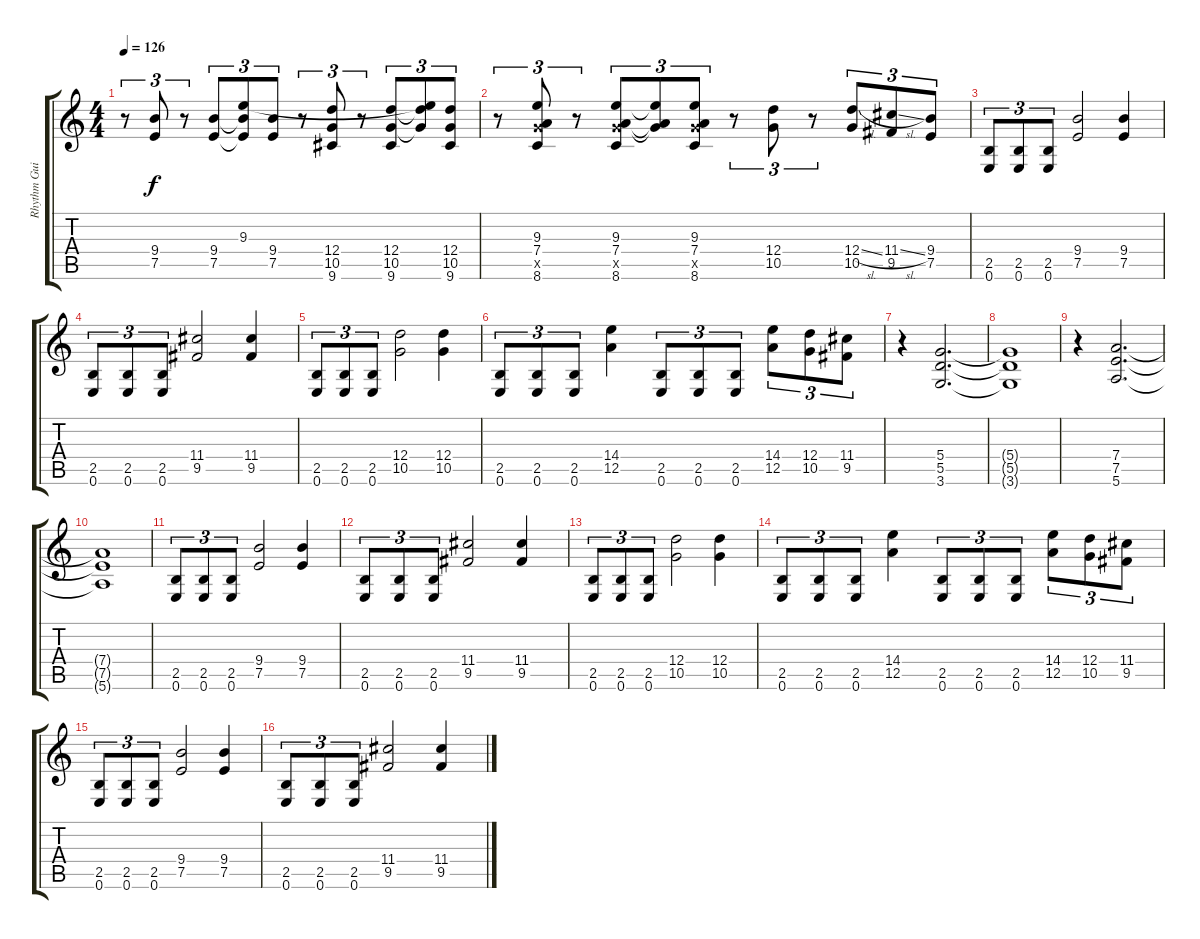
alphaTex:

\track ("Rhythm Guitar" "Rhythm Gui") {instrument overdrivenguitar}
\staff {score tabs}
\tuning (E4 B3 G3 D3 A2 E2) {hide}
\ts (4 4)
\tempo 126
\clef g2
\ks c
r.8{tu (3 2) dy f} (9.4 7.5).8{tu (3 2)} r.8{tu (3 2)} (9.4 7.5).8{tu (3 2)} (9.3{t} 9.4{t} 7.5{t}).8{tu (3 2)} (9.4 7.5).8{tu (3 2)} r.8{tu (3 2)} (12.4 10.5 9.6).8{tu (3 2)} r.8{tu (3 2)} (12.4 10.5 9.6).8{tu (3 2)} (9.3{t} 12.4{t} 10.5{t}).8{tu (3 2)} (12.4 10.5 9.6).8{tu (3 2)} |
r.8{tu (3 2)} (9.3 7.4 10.5{x} 8.6).8{tu (3 2)} r.8{tu (3 2)} (9.3 7.4 10.5{x} 8.6).8{tu (3 2)} (9.3{t} 7.4{t} 10.5{t}).8{tu (3 2)} (9.3 7.4 10.5{x} 8.6).8{tu (3 2)} r.8{tu (3 2)} (12.4 10.5).8{tu (3 2)} r.8{tu (3 2)} (12.4{sl} 10.5).8{tu (3 2)} (11.4{sl} 9.5).8{tu (3 2)} (9.4 7.5).8{tu (3 2)} |
(2.5 0.6).8{tu (3 2)} (2.5 0.6).8{tu (3 2)} (2.5 0.6).8{tu (3 2)} (9.4 7.5).2 (9.4 7.5).4 |
(2.5 0.6).8{tu (3 2)} (2.5 0.6).8{tu (3 2)} (2.5 0.6).8{tu (3 2)} (11.4 9.5).2 (11.4 9.5).4 |
(2.5 0.6).8{tu (3 2)} (2.5 0.6).8{tu (3 2)} (2.5 0.6).8{tu (3 2)} (12.4 10.5).2 (12.4 10.5).4 |
(2.5 0.6).8{tu (3 2)} (2.5 0.6).8{tu (3 2)} (2.5 0.6).8{tu (3 2)} (14.4 12.5).4 (2.5 0.6).8{tu (3 2)} (2.5 0.6).8{tu (3 2)} (2.5 0.6).8{tu (3 2)} (14.4 12.5).8{tu (3 2)} (12.4 10.5).8{tu (3 2)} (11.4 9.5).8{tu (3 2)} |
r.4 (5.4 5.5 3.6).2{d} |
(5.4{t} 5.5{t} 3.6{t}).1 |
r.4 (7.4 7.5 5.6).2{d} |
(7.4{t} 7.5{t} 5.6{t}).1 |
(2.5 0.6).8{tu (3 2)} (2.5 0.6).8{tu (3 2)} (2.5 0.6).8{tu (3 2)} (9.4 7.5).2 (9.4 7.5).4 |
(2.5 0.6).8{tu (3 2)} (2.5 0.6).8{tu (3 2)} (2.5 0.6).8{tu (3 2)} (11.4 9.5).2 (11.4 9.5).4 |
(2.5 0.6).8{tu (3 2)} (2.5 0.6).8{tu (3 2)} (2.5 0.6).8{tu (3 2)} (12.4 10.5).2 (12.4 10.5).4 |
(2.5 0.6).8{tu (3 2)} (2.5 0.6).8{tu (3 2)} (2.5 0.6).8{tu (3 2)} (14.4 12.5).4 (2.5 0.6).8{tu (3 2)} (2.5 0.6).8{tu (3 2)} (2.5 0.6).8{tu (3 2)} (14.4 12.5).8{tu (3 2)} (12.4 10.5).8{tu (3 2)} (11.4 9.5).8{tu (3 2)} |
(2.5 0.6).8{tu (3 2)} (2.5 0.6).8{tu (3 2)} (2.5 0.6).8{tu (3 2)} (9.4 7.5).2 (9.4 7.5).4 |
(2.5 0.6).8{tu (3 2)} (2.5 0.6).8{tu (3 2)} (2.5 0.6).8{tu (3 2)} (11.4 9.5).2 (11.4 9.5).4
